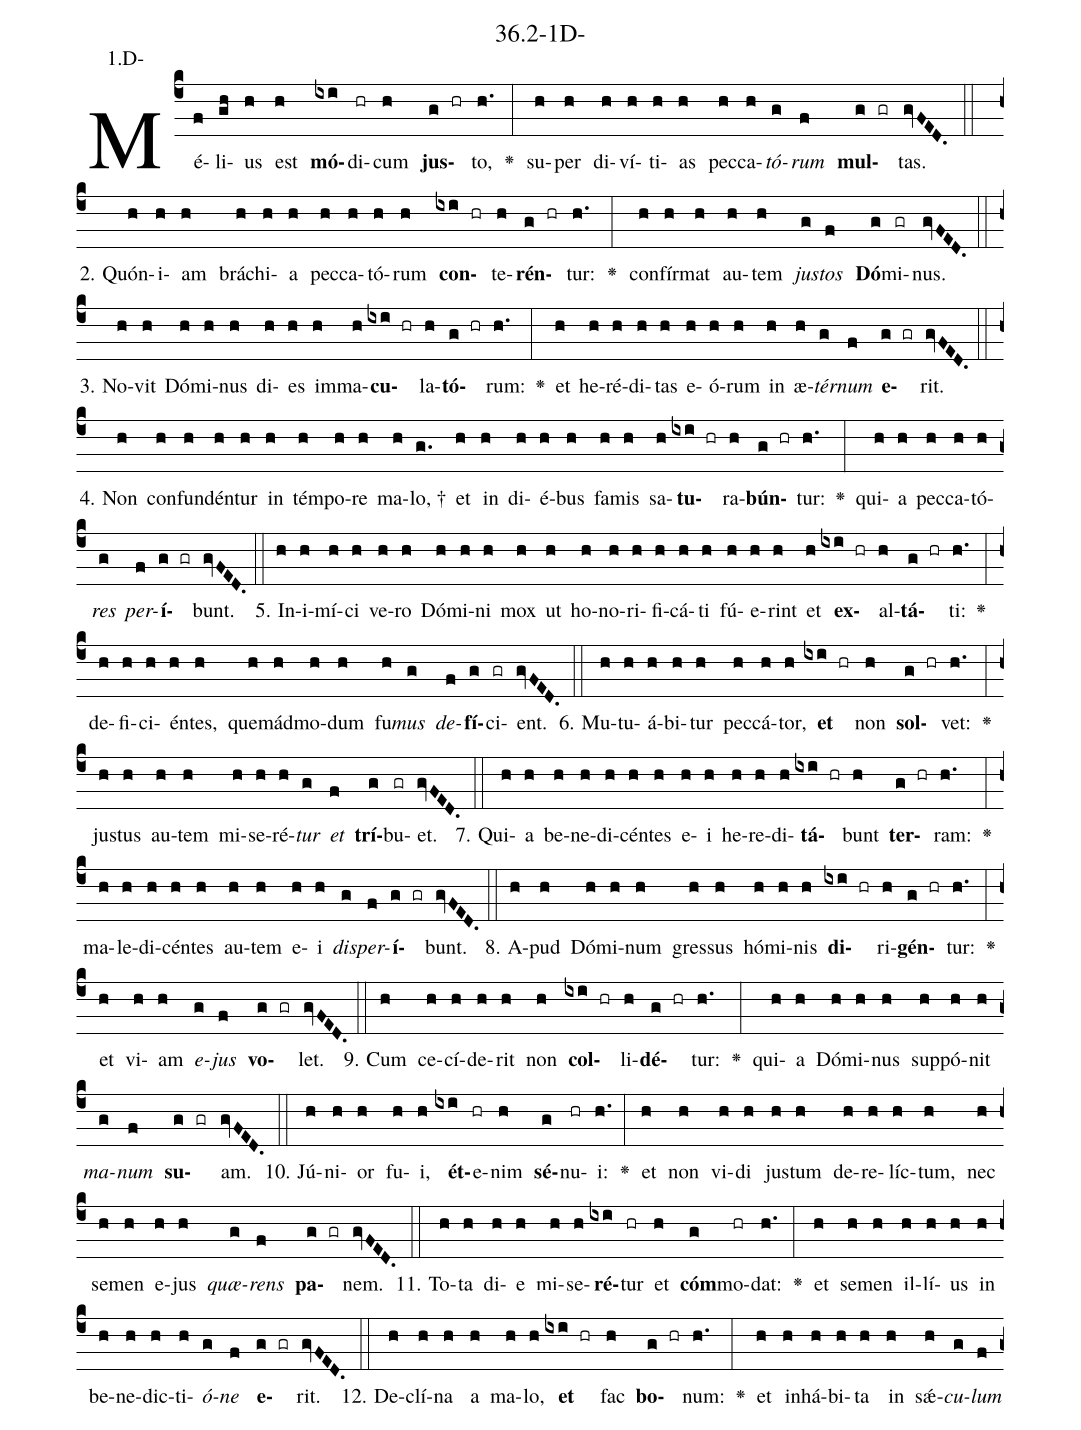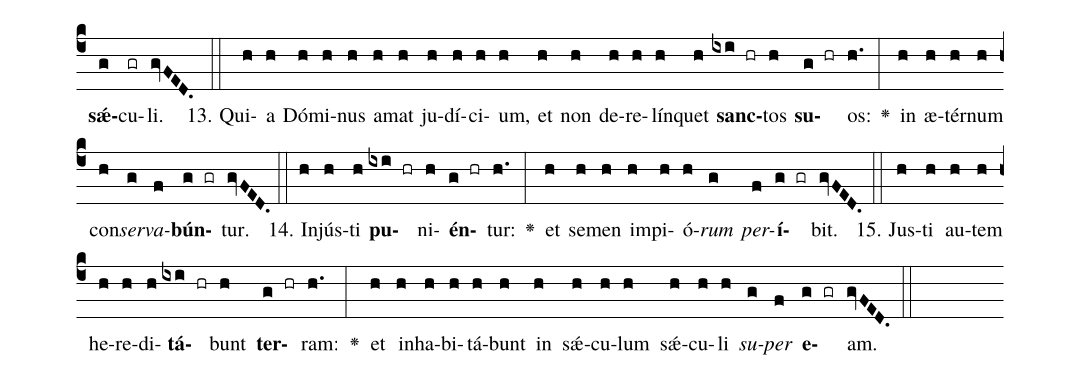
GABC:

name: 36.2-1D-;
annotation: 1.D-;
%%
(c4)Mé(f)li(gh)us(h) est(h) <b>mó</b>(ixi)di(hr)cum(h) <b>jus</b>(g hr)to,(h.) <v>\greheightstar</v>(:) su(h)per(h) di(h)ví(h)ti(h)as(h) pec(h)ca(h)<i>tó</i>(g)<i>rum</i>(f) <b>mul</b>(g gr)tas.(gvFED.) (::)
2. Quón(h)i(h)am(h) brá(h)chi(h)a(h) pec(h)ca(h)tó(h)rum(h) <b>con</b>(ixi hr)te(h)<b>rén</b>(g hr)tur:(h.) <v>\greheightstar</v>(:) con(h)fír(h)mat(h) au(h)tem(h) <i>jus</i>(g)<i>tos</i>(f) <b>Dó</b>(g)mi(gr)nus.(gvFED.) (::)
3. No(h)vit(h) Dó(h)mi(h)nus(h) di(h)es(h) im(h)ma(h)<b>cu</b>(ixi hr)la(h)<b>tó</b>(g hr)rum:(h.) <v>\greheightstar</v>(:) et(h) he(h)ré(h)di(h)tas(h) e(h)ó(h)rum(h) in(h) æ(h)<i>tér</i>(g)<i>num</i>(f) <b>e</b>(g gr)rit.(gvFED.) (::)
4. Non(h) con(h)fun(h)dén(h)tur(h) in(h) tém(h)po(h)re(h) ma(h)lo, †(g.) et(h) in(h) di(h)é(h)bus(h) fa(h)mis(h) sa(h)<b>tu</b>(ixi hr)ra(h)<b>bún</b>(g hr)tur:(h.) <v>\greheightstar</v>(:) qui(h)a(h) pec(h)ca(h)tó(h)<i>res</i>(g) <i>per</i>(f)<b>í</b>(g gr)bunt.(gvFED.) (::)
5. In(h)i(h)mí(h)ci(h) ve(h)ro(h) Dó(h)mi(h)ni(h) mox(h) ut(h) ho(h)no(h)ri(h)fi(h)cá(h)ti(h) fú(h)e(h)rint(h) et(h) <b>ex</b>(ixi hr)al(h)<b>tá</b>(g hr)ti:(h.) <v>\greheightstar</v>(:) de(h)fi(h)ci(h)én(h)tes,(h) quem(h)ád(h)mo(h)dum(h) fu(h)<i>mus</i>(g) <i>de</i>(f)<b>fí</b>(g)ci(gr)ent.(gvFED.) (::)
6. Mu(h)tu(h)á(h)bi(h)tur(h) pec(h)cá(h)tor,(h) <b>et</b>(ixi hr) non(h) <b>sol</b>(g hr)vet:(h.) <v>\greheightstar</v>(:) jus(h)tus(h) au(h)tem(h) mi(h)se(h)ré(h)<i>tur</i>(g) <i>et</i>(f) <b>trí</b>(g)bu(gr)et.(gvFED.) (::)
7. Qui(h)a(h) be(h)ne(h)di(h)cén(h)tes(h) e(h)i(h) he(h)re(h)di(h)<b>tá</b>(ixi hr)bunt(h) <b>ter</b>(g hr)ram:(h.) <v>\greheightstar</v>(:) ma(h)le(h)di(h)cén(h)tes(h) au(h)tem(h) e(h)i(h) <i>dis</i>(g)<i>per</i>(f)<b>í</b>(g gr)bunt.(gvFED.) (::)
8. A(h)pud(h) Dó(h)mi(h)num(h) gres(h)sus(h) hó(h)mi(h)nis(h) <b>di</b>(ixi hr)ri(h)<b>gén</b>(g hr)tur:(h.) <v>\greheightstar</v>(:) et(h) vi(h)am(h) <i>e</i>(g)<i>jus</i>(f) <b>vo</b>(g gr)let.(gvFED.) (::)
9. Cum(h) ce(h)cí(h)de(h)rit(h) non(h) <b>col</b>(ixi hr)li(h)<b>dé</b>(g hr)tur:(h.) <v>\greheightstar</v>(:) qui(h)a(h) Dó(h)mi(h)nus(h) sup(h)pó(h)nit(h) <i>ma</i>(g)<i>num</i>(f) <b>su</b>(g gr)am.(gvFED.) (::)
10. Jú(h)ni(h)or(h) fu(h)i,(h) <b>ét</b>(ixi)e(hr)nim(h) <b>sé</b>(g)nu(hr)i:(h.) <v>\greheightstar</v>(:) et(h) non(h) vi(h)di(h) jus(h)tum(h) de(h)re(h)líc(h)tum,(h) nec(h) se(h)men(h) e(h)jus(h) <i>quæ</i>(g)<i>rens</i>(f) <b>pa</b>(g gr)nem.(gvFED.) (::)
11. To(h)ta(h) di(h)e(h) mi(h)se(h)<b>ré</b>(ixi)tur(hr) et(h) <b>cóm</b>(g)mo(hr)dat:(h.) <v>\greheightstar</v>(:) et(h) se(h)men(h) il(h)lí(h)us(h) in(h) be(h)ne(h)dic(h)ti(h)<i>ó</i>(g)<i>ne</i>(f) <b>e</b>(g gr)rit.(gvFED.) (::)
12. De(h)clí(h)na(h) a(h) ma(h)lo,(h) <b>et</b>(ixi hr) fac(h) <b>bo</b>(g hr)num:(h.) <v>\greheightstar</v>(:) et(h) in(h)há(h)bi(h)ta(h) in(h) sǽ(h)<i>cu</i>(g)<i>lum</i>(f) <b>sǽ</b>(g)cu(gr)li.(gvFED.) (::)
13. Qui(h)a(h) Dó(h)mi(h)nus(h) a(h)mat(h) ju(h)dí(h)ci(h)um,(h) et(h) non(h) de(h)re(h)lín(h)quet(h) <b>sanc</b>(ixi hr)tos(h) <b>su</b>(g hr)os:(h.) <v>\greheightstar</v>(:) in(h) æ(h)tér(h)num(h) con(h)<i>ser</i>(g)<i>va</i>(f)<b>bún</b>(g gr)tur.(gvFED.) (::)
14. In(h)jús(h)ti(h) <b>pu</b>(ixi hr)ni(h)<b>én</b>(g hr)tur:(h.) <v>\greheightstar</v>(:) et(h) se(h)men(h) im(h)pi(h)ó(h)<i>rum</i>(g) <i>per</i>(f)<b>í</b>(g gr)bit.(gvFED.) (::)
15. Jus(h)ti(h) au(h)tem(h) he(h)re(h)di(h)<b>tá</b>(ixi hr)bunt(h) <b>ter</b>(g hr)ram:(h.) <v>\greheightstar</v>(:) et(h) in(h)ha(h)bi(h)tá(h)bunt(h) in(h) sǽ(h)cu(h)lum(h) sǽ(h)cu(h)li(h) <i>su</i>(g)<i>per</i>(f) <b>e</b>(g gr)am.(gvFED.) (::)
